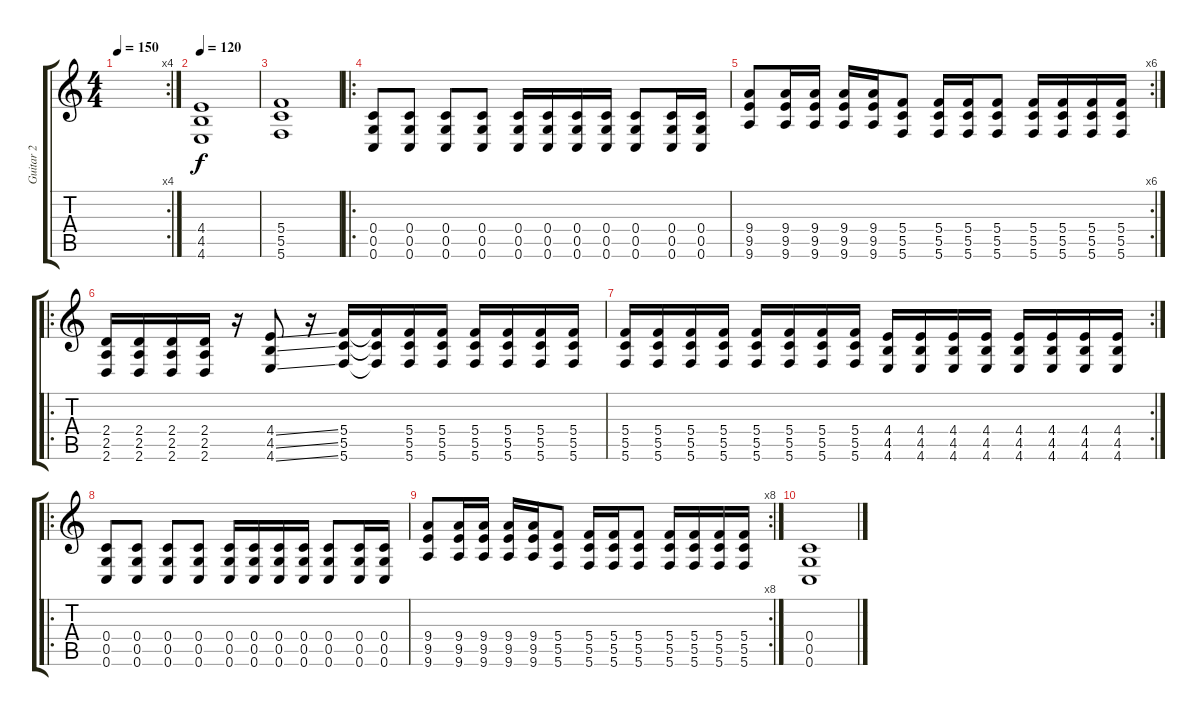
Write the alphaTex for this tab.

\track ("Guitar 2" "Guitar 2") {instrument distortionguitar}
\staff {score tabs}
\tuning (D4 A3 F3 C3 G2 C2) {hide}
\rc 4
\ts (4 4)
\tempo 150
\clef g2
\ks c
|
\tempo 120
(4.4 4.5 4.6).1 |
(5.4 5.5 5.6).1 |
\ro
(0.4 0.5 0.6).8 (0.4 0.5 0.6).8 (0.4 0.5 0.6).8 (0.4 0.5 0.6).8 (0.4 0.5 0.6).16 (0.4 0.5 0.6).16 (0.4 0.5 0.6).16 (0.4 0.5 0.6).16 (0.4 0.5 0.6).8 (0.4 0.5 0.6).16 (0.4 0.5 0.6).16 |
\rc 6
(9.4 9.5 9.6).8 (9.4 9.5 9.6).16 (9.4 9.5 9.6).16 (9.4 9.5 9.6).16 (9.4 9.5 9.6).16 (5.4 5.5 5.6).8 (5.4 5.5 5.6).16 (5.4 5.5 5.6).16 (5.4 5.5 5.6).8 (5.4 5.5 5.6).16 (5.4 5.5 5.6).16 (5.4 5.5 5.6).16 (5.4 5.5 5.6).16 |
\ro
(2.4 2.5 2.6).16 (2.4 2.5 2.6).16 (2.4 2.5 2.6).16 (2.4 2.5 2.6).16 r.16 (4.4{ss} 4.5{ss} 4.6{ss}).8 r.16 (5.4 5.5 5.6).16 (5.4{t} 5.5{t} 5.6{t}).16 (5.4 5.5 5.6).16 (5.4 5.5 5.6).16 (5.4 5.5 5.6).16 (5.4 5.5 5.6).16 (5.4 5.5 5.6).16 (5.4 5.5 5.6).16 |
\rc 2
(5.4 5.5 5.6).16 (5.4 5.5 5.6).16 (5.4 5.5 5.6).16 (5.4 5.5 5.6).16 (5.4 5.5 5.6).16 (5.4 5.5 5.6).16 (5.4 5.5 5.6).16 (5.4 5.5 5.6).16 (4.4 4.5 4.6).16 (4.4 4.5 4.6).16 (4.4 4.5 4.6).16 (4.4 4.5 4.6).16 (4.4 4.5 4.6).16 (4.4 4.5 4.6).16 (4.4 4.5 4.6).16 (4.4 4.5 4.6).16 |
\ro
(0.4 0.5 0.6).8 (0.4 0.5 0.6).8 (0.4 0.5 0.6).8 (0.4 0.5 0.6).8 (0.4 0.5 0.6).16 (0.4 0.5 0.6).16 (0.4 0.5 0.6).16 (0.4 0.5 0.6).16 (0.4 0.5 0.6).8 (0.4 0.5 0.6).16 (0.4 0.5 0.6).16 |
\rc 8
(9.4 9.5 9.6).8 (9.4 9.5 9.6).16 (9.4 9.5 9.6).16 (9.4 9.5 9.6).16 (9.4 9.5 9.6).16 (5.4 5.5 5.6).8 (5.4 5.5 5.6).16 (5.4 5.5 5.6).16 (5.4 5.5 5.6).8 (5.4 5.5 5.6).16 (5.4 5.5 5.6).16 (5.4 5.5 5.6).16 (5.4 5.5 5.6).16 |
(0.4 0.5 0.6).1
